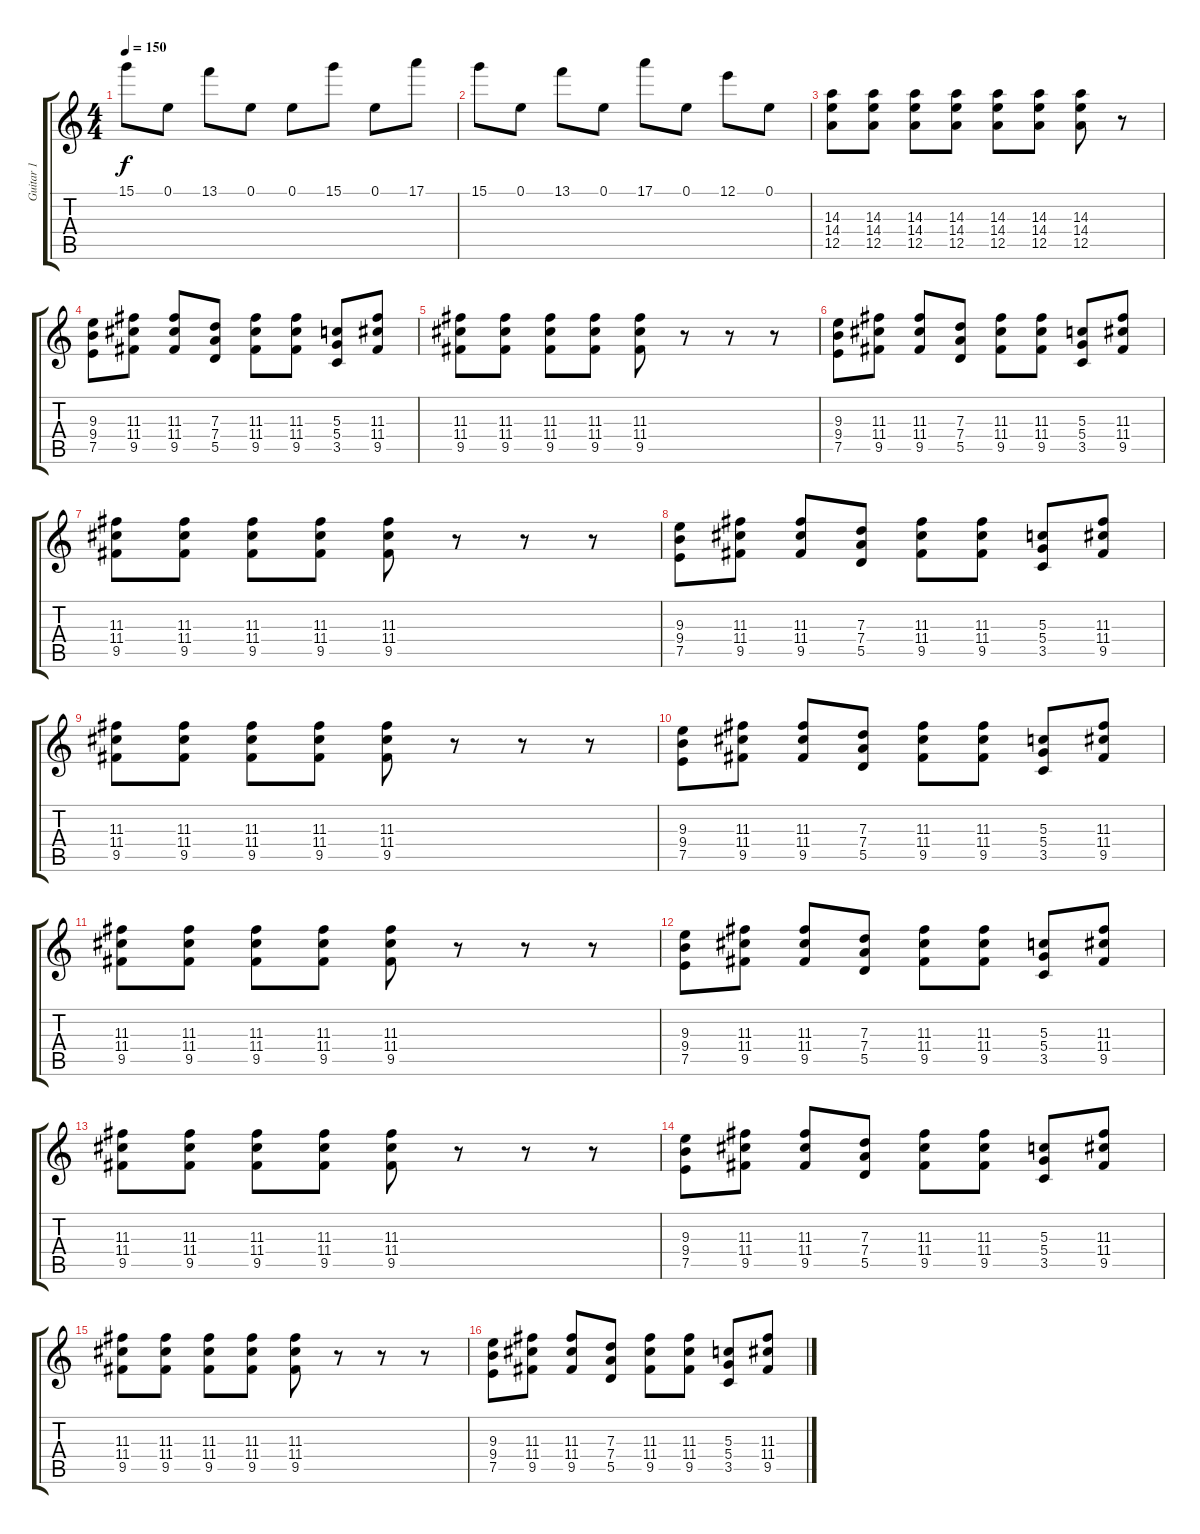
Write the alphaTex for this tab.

\track ("Guitar 1" "Guitar 1") {instrument overdrivenguitar}
\staff {score tabs}
\tuning (E4 B3 G3 D3 A2 E2) {hide}
\ts (4 4)
\tempo 150
\clef g2
\ks c
15.1.8{dy f} 0.1.8 13.1.8 0.1.8 0.1.8 15.1.8 0.1.8 17.1.8 |
15.1.8 0.1.8 13.1.8 0.1.8 17.1.8 0.1.8 12.1.8 0.1.8 |
(14.3 14.4 12.5).8 (14.3 14.4 12.5).8 (14.3 14.4 12.5).8 (14.3 14.4 12.5).8 (14.3 14.4 12.5).8 (14.3 14.4 12.5).8 (14.3 14.4 12.5).8 r.8 |
(9.3 9.4 7.5).8 (11.3 11.4 9.5).8 (11.3 11.4 9.5).8 (7.3 7.4 5.5).8 (11.3 11.4 9.5).8 (11.3 11.4 9.5).8 (5.3 5.4 3.5).8 (11.3 11.4 9.5).8 |
(11.3 11.4 9.5).8 (11.3 11.4 9.5).8 (11.3 11.4 9.5).8 (11.3 11.4 9.5).8 (11.3 11.4 9.5).8 r.8 r.8 r.8 |
(9.3 9.4 7.5).8 (11.3 11.4 9.5).8 (11.3 11.4 9.5).8 (7.3 7.4 5.5).8 (11.3 11.4 9.5).8 (11.3 11.4 9.5).8 (5.3 5.4 3.5).8 (11.3 11.4 9.5).8 |
(11.3 11.4 9.5).8 (11.3 11.4 9.5).8 (11.3 11.4 9.5).8 (11.3 11.4 9.5).8 (11.3 11.4 9.5).8 r.8 r.8 r.8 |
(9.3 9.4 7.5).8 (11.3 11.4 9.5).8 (11.3 11.4 9.5).8 (7.3 7.4 5.5).8 (11.3 11.4 9.5).8 (11.3 11.4 9.5).8 (5.3 5.4 3.5).8 (11.3 11.4 9.5).8 |
(11.3 11.4 9.5).8 (11.3 11.4 9.5).8 (11.3 11.4 9.5).8 (11.3 11.4 9.5).8 (11.3 11.4 9.5).8 r.8 r.8 r.8 |
(9.3 9.4 7.5).8 (11.3 11.4 9.5).8 (11.3 11.4 9.5).8 (7.3 7.4 5.5).8 (11.3 11.4 9.5).8 (11.3 11.4 9.5).8 (5.3 5.4 3.5).8 (11.3 11.4 9.5).8 |
(11.3 11.4 9.5).8 (11.3 11.4 9.5).8 (11.3 11.4 9.5).8 (11.3 11.4 9.5).8 (11.3 11.4 9.5).8 r.8 r.8 r.8 |
(9.3 9.4 7.5).8 (11.3 11.4 9.5).8 (11.3 11.4 9.5).8 (7.3 7.4 5.5).8 (11.3 11.4 9.5).8 (11.3 11.4 9.5).8 (5.3 5.4 3.5).8 (11.3 11.4 9.5).8 |
(11.3 11.4 9.5).8 (11.3 11.4 9.5).8 (11.3 11.4 9.5).8 (11.3 11.4 9.5).8 (11.3 11.4 9.5).8 r.8 r.8 r.8 |
(9.3 9.4 7.5).8 (11.3 11.4 9.5).8 (11.3 11.4 9.5).8 (7.3 7.4 5.5).8 (11.3 11.4 9.5).8 (11.3 11.4 9.5).8 (5.3 5.4 3.5).8 (11.3 11.4 9.5).8 |
(11.3 11.4 9.5).8 (11.3 11.4 9.5).8 (11.3 11.4 9.5).8 (11.3 11.4 9.5).8 (11.3 11.4 9.5).8 r.8 r.8 r.8 |
(9.3 9.4 7.5).8 (11.3 11.4 9.5).8 (11.3 11.4 9.5).8 (7.3 7.4 5.5).8 (11.3 11.4 9.5).8 (11.3 11.4 9.5).8 (5.3 5.4 3.5).8 (11.3 11.4 9.5).8
